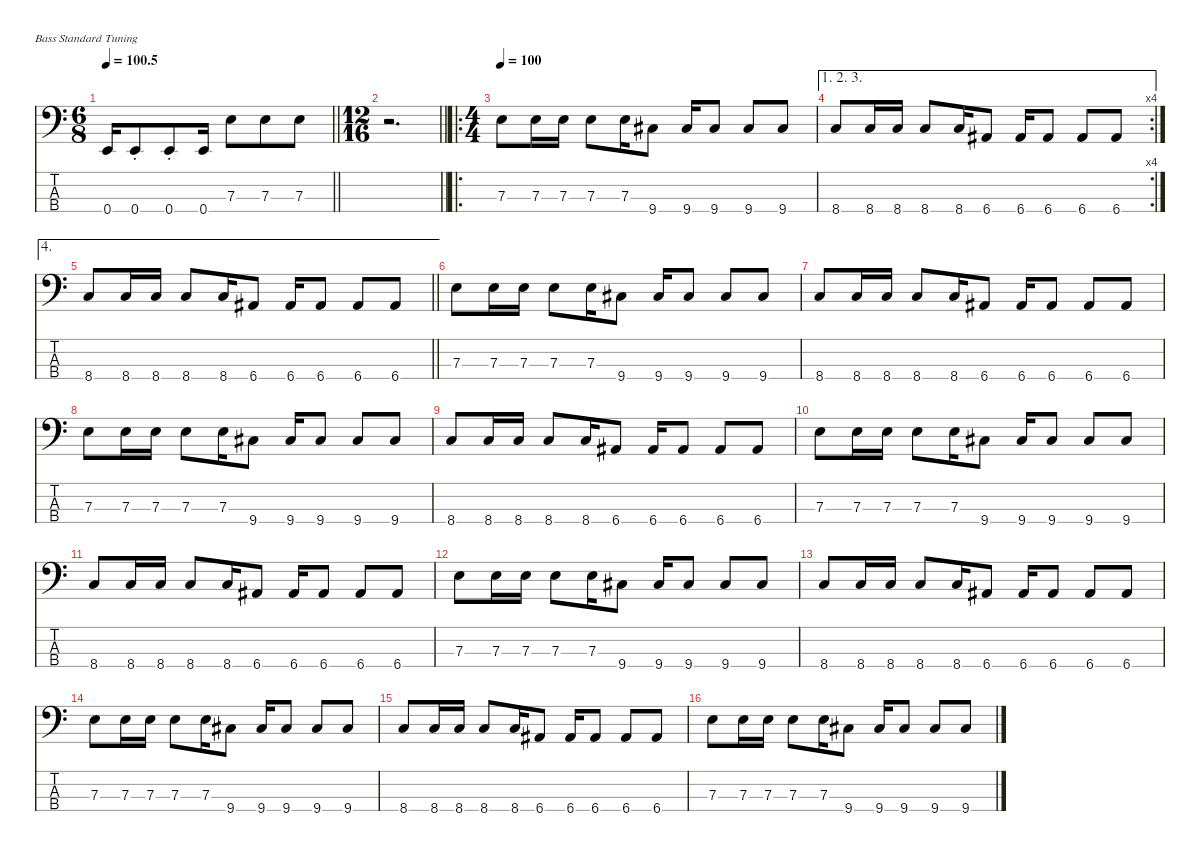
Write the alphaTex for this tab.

\defaultSystemsLayout 4
\hideDynamics
\bracketExtendMode nobrackets
\singleTrackTrackNamePolicy hidden
\multiTrackTrackNamePolicy hidden
\firstSystemTrackNameMode fullname
\firstSystemTrackNameOrientation horizontal
\otherSystemsTrackNameOrientation horizontal
\track ("Bass" "el.bs.") {defaultSystemsLayout 4 instrument electricbassfinger}
\staff {score tabs}
\tuning (G2 D2 A1 E1)
\ts (6 8)
\tempo
100.5
\accidentals auto
\clef f4
\ottava regular
\simile none
\barLineRight lightlight
\ks c
0.4.16{dy f beam Up} 0.4{st}.8{beam Up} 0.4{st}.8{beam Up} 0.4.16{beam Up} 7.3.8{beam Down} 7.3.8{beam Down} 7.3.8{beam Down} |
\ts (12 16)
\beaming (8 3 3)
\barLineRight lightlight
r.2{d beam Down} |
\ro
\ts (4 4)
\beaming (8 2 2 2 2)
\tempo 100
7.3.8{dy mf beam Down} 7.3.16{beam Down} 7.3.16{beam Down} 7.3.8{beam Down} 7.3.16{beam Down} 9.4{acc #}.8{dy f beam Down} 9.4{acc #}.16{beam Up} 9.4{acc #}.8{beam Up} 9.4{acc #}.8{beam Up} 9.4{acc #}.8{beam Up} |
\ae (1 2 3)
\rc 4
8.4.8{beam Up} 8.4.16{beam Up} 8.4.16{beam Up} 8.4.8{beam Up} 8.4.16{beam Up} 6.4{acc #}.8{beam Up} 6.4{acc #}.16{beam Up} 6.4{acc #}.8{beam Up} 6.4{acc #}.8{beam Up} 6.4{acc #}.8{beam Up} |
\ae 4
\barLineRight lightlight
8.4.8{beam Up} 8.4.16{beam Up} 8.4.16{beam Up} 8.4.8{beam Up} 8.4.16{beam Up} 6.4{acc #}.8{beam Up} 6.4{acc #}.16{beam Up} 6.4{acc #}.8{beam Up} 6.4{acc #}.8{beam Up} 6.4{acc #}.8{beam Up} |
7.3.8{dy mf beam Down} 7.3.16{beam Down} 7.3.16{beam Down} 7.3.8{beam Down} 7.3.16{beam Down} 9.4{acc #}.8{dy f beam Down} 9.4{acc #}.16{beam Up} 9.4{acc #}.8{beam Up} 9.4{acc #}.8{beam Up} 9.4{acc #}.8{beam Up} |
8.4.8{beam Up} 8.4.16{beam Up} 8.4.16{beam Up} 8.4.8{beam Up} 8.4.16{beam Up} 6.4{acc #}.8{beam Up} 6.4{acc #}.16{beam Up} 6.4{acc #}.8{beam Up} 6.4{acc #}.8{beam Up} 6.4{acc #}.8{beam Up} |
7.3.8{dy mf beam Down} 7.3.16{beam Down} 7.3.16{beam Down} 7.3.8{beam Down} 7.3.16{beam Down} 9.4{acc #}.8{dy f beam Down} 9.4{acc #}.16{beam Up} 9.4{acc #}.8{beam Up} 9.4{acc #}.8{beam Up} 9.4{acc #}.8{beam Up} |
8.4.8{beam Up} 8.4.16{beam Up} 8.4.16{beam Up} 8.4.8{beam Up} 8.4.16{beam Up} 6.4{acc #}.8{beam Up} 6.4{acc #}.16{beam Up} 6.4{acc #}.8{beam Up} 6.4{acc #}.8{beam Up} 6.4{acc #}.8{beam Up} |
7.3.8{dy mf beam Down} 7.3.16{beam Down} 7.3.16{beam Down} 7.3.8{beam Down} 7.3.16{beam Down} 9.4{acc #}.8{dy f beam Down} 9.4{acc #}.16{beam Up} 9.4{acc #}.8{beam Up} 9.4{acc #}.8{beam Up} 9.4{acc #}.8{beam Up} |
8.4.8{beam Up} 8.4.16{beam Up} 8.4.16{beam Up} 8.4.8{beam Up} 8.4.16{beam Up} 6.4{acc #}.8{beam Up} 6.4{acc #}.16{beam Up} 6.4{acc #}.8{beam Up} 6.4{acc #}.8{beam Up} 6.4{acc #}.8{beam Up} |
7.3.8{dy mf beam Down} 7.3.16{beam Down} 7.3.16{beam Down} 7.3.8{beam Down} 7.3.16{beam Down} 9.4{acc #}.8{dy f beam Down} 9.4{acc #}.16{beam Up} 9.4{acc #}.8{beam Up} 9.4{acc #}.8{beam Up} 9.4{acc #}.8{beam Up} |
8.4.8{beam Up} 8.4.16{beam Up} 8.4.16{beam Up} 8.4.8{beam Up} 8.4.16{beam Up} 6.4{acc #}.8{beam Up} 6.4{acc #}.16{beam Up} 6.4{acc #}.8{beam Up} 6.4{acc #}.8{beam Up} 6.4{acc #}.8{beam Up} |
7.3.8{dy mf beam Down} 7.3.16{beam Down} 7.3.16{beam Down} 7.3.8{beam Down} 7.3.16{beam Down} 9.4{acc #}.8{dy f beam Down} 9.4{acc #}.16{beam Up} 9.4{acc #}.8{beam Up} 9.4{acc #}.8{beam Up} 9.4{acc #}.8{beam Up} |
8.4.8{beam Up} 8.4.16{beam Up} 8.4.16{beam Up} 8.4.8{beam Up} 8.4.16{beam Up} 6.4{acc #}.8{beam Up} 6.4{acc #}.16{beam Up} 6.4{acc #}.8{beam Up} 6.4{acc #}.8{beam Up} 6.4{acc #}.8{beam Up} |
7.3.8{dy mf beam Down} 7.3.16{beam Down} 7.3.16{beam Down} 7.3.8{beam Down} 7.3.16{beam Down} 9.4{acc #}.8{dy f beam Down} 9.4{acc #}.16{beam Up} 9.4{acc #}.8{beam Up} 9.4{acc #}.8{beam Up} 9.4{acc #}.8{beam Up}
